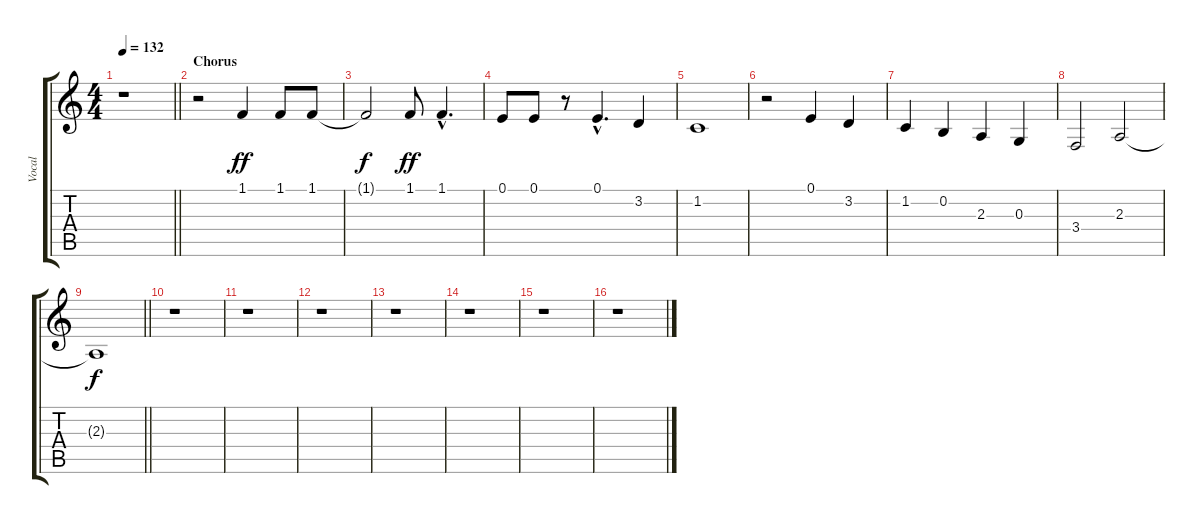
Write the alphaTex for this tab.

\track ("Vocal" "Vocal") {instrument englishhorn}
\staff {score tabs}
\tuning (E4 B3 G3 D3 A2 E2) {hide}
\ts (4 4)
\tempo 132
\clef g2
\barLineRight lightlight
\ks c
r.1{dy ff} |
\section ("" "Chorus")
r.2 1.1.4 1.1.8 1.1.8 |
1.1{t}.2{dy f} 1.1.8{dy ff} 1.1{hac}.4{d} |
0.1.8 0.1.8 r.8 0.1{hac}.4{d} 3.2.4 |
1.2.1 |
r.2 0.1.4 3.2.4 |
1.2.4 0.2.4 2.3.4 0.3.4 |
3.4.2 2.3.2 |
\barLineRight lightlight
2.3{t}.1{dy f} |
r.1 |
r.1 |
r.1 |
r.1 |
r.1 |
r.1 |
r.1
